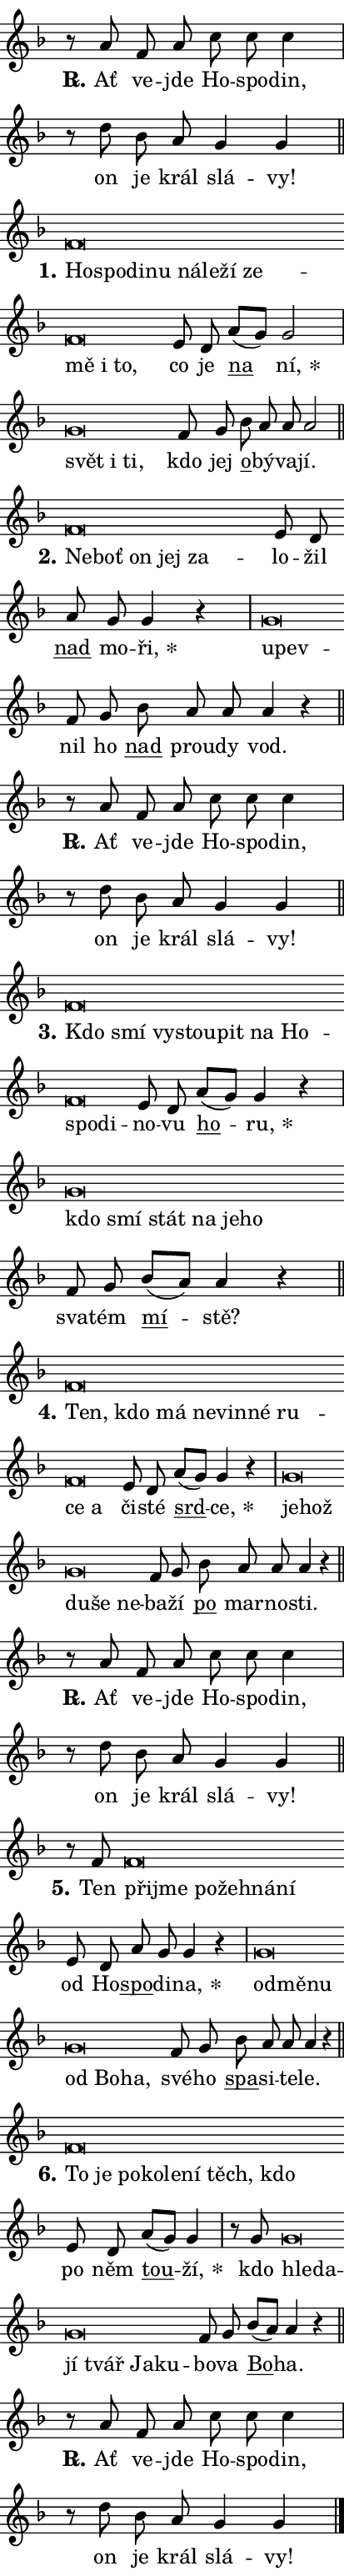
\version "2.24.0"
\header { tagline = "" }
\paper {
  indent = 0\cm
  top-margin = 0\cm
  right-margin = 0\cm
  bottom-margin = 0\cm
  left-margin = 0\cm
  paper-width = 7\cm
  page-breaking = #ly:one-page-breaking
  system-system-spacing.basic-distance = #11
  score-system-spacing.basic-distance = #11
  ragged-last = ##f
}


%% Author: Thomas Morley
%% https://lists.gnu.org/archive/html/lilypond-user/2020-05/msg00002.html
#(define (line-position grob)
"Returns position of @var[grob} in current system:
   @code{'start}, if at first time-step
   @code{'end}, if at last time-step
   @code{'middle} otherwise
"
  (let* ((col (ly:item-get-column grob))
         (ln (ly:grob-object col 'left-neighbor))
         (rn (ly:grob-object col 'right-neighbor))
         (col-to-check-left (if (ly:grob? ln) ln col))
         (col-to-check-right (if (ly:grob? rn) rn col))
         (break-dir-left
           (and
             (ly:grob-property col-to-check-left 'non-musical #f)
             (ly:item-break-dir col-to-check-left)))
         (break-dir-right
           (and
             (ly:grob-property col-to-check-right 'non-musical #f)
             (ly:item-break-dir col-to-check-right))))
        (cond ((eqv? 1 break-dir-left) 'start)
              ((eqv? -1 break-dir-right) 'end)
              (else 'middle))))

#(define (tranparent-at-line-position vctor)
  (lambda (grob)
  "Relying on @code{line-position} select the relevant enry from @var{vctor}.
Used to determine transparency,"
    (case (line-position grob)
      ((end) (not (vector-ref vctor 0)))
      ((middle) (not (vector-ref vctor 1)))
      ((start) (not (vector-ref vctor 2))))))

noteHeadBreakVisibility =
#(define-music-function (break-visibility)(vector?)
"Makes @code{NoteHead}s transparent relying on @var{break-visibility}"
#{
  \override NoteHead.transparent =
    #(tranparent-at-line-position break-visibility)
#})

#(define delete-ledgers-for-transparent-note-heads
  (lambda (grob)
    "Reads whether a @code{NoteHead} is transparent.
If so this @code{NoteHead} is removed from @code{'note-heads} from
@var{grob}, which is supposed to be @code{LedgerLineSpanner}.
As a result ledgers are not printed for this @code{NoteHead}"
    (let* ((nhds-array (ly:grob-object grob 'note-heads))
           (nhds-list
             (if (ly:grob-array? nhds-array)
                 (ly:grob-array->list nhds-array)
                 '()))
           ;; Relies on the transparent-property being done before
           ;; Staff.LedgerLineSpanner.after-line-breaking is executed.
           ;; This is fragile ...
           (to-keep
             (remove
               (lambda (nhd)
                 (ly:grob-property nhd 'transparent #f))
               nhds-list)))
      ;; TODO find a better method to iterate over grob-arrays, similiar
      ;; to filter/remove etc for lists
      ;; For now rebuilt from scratch
      (set! (ly:grob-object grob 'note-heads)  '())
      (for-each
        (lambda (nhd)
          (ly:pointer-group-interface::add-grob grob 'note-heads nhd))
        to-keep))))

hideNotes = {
  \noteHeadBreakVisibility #begin-of-line-visible
}
unHideNotes = {
  \noteHeadBreakVisibility #all-visible
}

% work-around for resetting accidentals
% https://lilypond.org/doc/v2.23/Documentation/notation/displaying-rhythms#unmetered-music
cadenzaMeasure = {
  \cadenzaOff
  \partial 1024 s1024
  \cadenzaOn
}

#(define-markup-command (accent layout props text) (markup?)
  "Underline accented syllable"
  (interpret-markup layout props
    #{\markup \override #'(offset . 4.3) \underline { #text }#}))

responsum = \markup \concat {
  "R" \hspace #-1.05 \path #0.1 #'((moveto 0 0.07) (lineto 0.9 0.8)) \hspace #0.05 "."
}

\layout {
    \context {
        \Staff
        \remove "Time_signature_engraver"
        \override LedgerLineSpanner.after-line-breaking = #delete-ledgers-for-transparent-note-heads
    }
    \context {
        \Voice {
            \override NoteHead.output-attributes = #'((class . "notehead"))
            \override Hairpin.height = #0.55
        }
    }
    \context {
        \Lyrics {
            \override StanzaNumber.output-attributes = #'((class . "stanzanumber"))
            \override LyricSpace.minimum-distance = #0.9
            \override LyricText.font-name = #"TeX Gyre Schola"
            \override LyricText.font-size = 1
            \override StanzaNumber.font-name = #"TeX Gyre Schola Bold"
            \override StanzaNumber.font-size = 1
        }
    }
}

% magnetic-lyrics.ily
%
%   written by
%     Jean Abou Samra <jean@abou-samra.fr>
%     Werner Lemberg <wl@gnu.org>
%
%   adapted by
%     Jiri Hon <jiri.hon@gmail.com>
%
% Version 2022-Apr-15

% https://www.mail-archive.com/lilypond-user@gnu.org/msg149350.html

#(define (Left_hyphen_pointer_engraver context)
   "Collect syllable-hyphen-syllable occurrences in lyrics and store
them in properties.  This engraver only looks to the left.  For
example, if the lyrics input is @code{foo -- bar}, it does the
following.

@itemize @bullet
@item
Set the @code{text} property of the @code{LyricHyphen} grob between
@q{foo} and @q{bar} to @code{foo}.

@item
Set the @code{left-hyphen} property of the @code{LyricText} grob with
text @q{foo} to the @code{LyricHyphen} grob between @q{foo} and
@q{bar}.
@end itemize

Use this auxiliary engraver in combination with the
@code{lyric-@/text::@/apply-@/magnetic-@/offset!} hook."
   (let ((hyphen #f)
         (text #f))
     (make-engraver
      (acknowledgers
       ((lyric-syllable-interface engraver grob source-engraver)
        (set! text grob)))
      (end-acknowledgers
       ((lyric-hyphen-interface engraver grob source-engraver)
        ;(when (not (grob::has-interface grob 'lyric-space-interface))
          (set! hyphen grob)));)
      ((stop-translation-timestep engraver)
       (when (and text hyphen)
         (ly:grob-set-object! text 'left-hyphen hyphen))
       (set! text #f)
       (set! hyphen #f)))))

#(define (lyric-text::apply-magnetic-offset! grob)
   "If the space between two syllables is less than the value in
property @code{LyricText@/.details@/.squash-threshold}, move the right
syllable to the left so that it gets concatenated with the left
syllable.

Use this function as a hook for
@code{LyricText@/.after-@/line-@/breaking} if the
@code{Left_@/hyphen_@/pointer_@/engraver} is active."
   (let ((hyphen (ly:grob-object grob 'left-hyphen #f)))
     (when hyphen
       (let ((left-text (ly:spanner-bound hyphen LEFT)))
         (when (grob::has-interface left-text 'lyric-syllable-interface)
           (let* ((common (ly:grob-common-refpoint grob left-text X))
                  (this-x-ext (ly:grob-extent grob common X))
                  (left-x-ext
                   (begin
                     ;; Trigger magnetism for left-text.
                     (ly:grob-property left-text 'after-line-breaking)
                     (ly:grob-extent left-text common X)))
                  ;; `delta` is the gap width between two syllables.
                  (delta (- (interval-start this-x-ext)
                            (interval-end left-x-ext)))
                  (details (ly:grob-property grob 'details))
                  (threshold (assoc-get 'squash-threshold details 0.2)))
             (when (< delta threshold)
               (let* (;; We have to manipulate the input text so that
                      ;; ligatures crossing syllable boundaries are not
                      ;; disabled.  For languages based on the Latin
                      ;; script this is essentially a beautification.
                      ;; However, for non-Western scripts it can be a
                      ;; necessity.
                      (lt (ly:grob-property left-text 'text))
                      (rt (ly:grob-property grob 'text))
                      (is-space (grob::has-interface hyphen 'lyric-space-interface))
                      (space (if is-space " " ""))
                      (space-markup (grob-interpret-markup grob " "))
                      (space-size (interval-length (ly:stencil-extent space-markup X)))
                      (extra-delta (if is-space space-size 0))
                      ;; Append new syllable.
                      (ltrt-space (if (and (string? lt) (string? rt))
                                (string-append lt space rt)
                                (make-concat-markup (list lt space rt))))
                      ;; Right-align `ltrt` to the right side.
                      (ltrt-space-markup (grob-interpret-markup
                               grob
                               (make-translate-markup
                                (cons (interval-length this-x-ext) 0)
                                (make-right-align-markup ltrt-space)))))
                 (begin
                   ;; Don't print `left-text`.
                   (ly:grob-set-property! left-text 'stencil #f)
                   ;; Set text and stencil (which holds all collected
                   ;; syllables so far) and shift it to the left.
                   (ly:grob-set-property! grob 'text ltrt-space)
                   (ly:grob-set-property! grob 'stencil ltrt-space-markup)
                   (ly:grob-translate-axis! grob (- (- delta extra-delta)) X))))))))))


#(define (lyric-hyphen::displace-bounds-first grob)
   ;; Make very sure this callback isn't triggered too early.
   (let ((left (ly:spanner-bound grob LEFT))
         (right (ly:spanner-bound grob RIGHT)))
     (ly:grob-property left 'after-line-breaking)
     (ly:grob-property right 'after-line-breaking)
     (ly:lyric-hyphen::print grob)))

squashThreshold = #0.4

\layout {
  \context {
    \Lyrics
    \consists #Left_hyphen_pointer_engraver
    \override LyricText.after-line-breaking =
      #lyric-text::apply-magnetic-offset!
    \override LyricHyphen.stencil = #lyric-hyphen::displace-bounds-first
    \override LyricText.details.squash-threshold = \squashThreshold
    \override LyricHyphen.minimum-distance = 0
    \override LyricHyphen.minimum-length = \squashThreshold
  }
}

squash = \override LyricText.details.squash-threshold = 9999
unSquash = \override LyricText.details.squash-threshold = \squashThreshold

left = \override LyricText.self-alignment-X = #LEFT
unLeft = \revert LyricText.self-alignment-X

starOffset = #(lambda (grob) 
                (let ((x_offset (ly:self-alignment-interface::aligned-on-x-parent grob)))
                  (if (= x_offset 0) 0 (+ x_offset 1.2))))

star = #(define-music-function (syllable)(string?)
"Append star separator at the end of a syllable"
#{
  \once \override LyricText.X-offset = #starOffset
  \lyricmode { \markup {
    #syllable
    \override #'((font-name . "TeX Gyre Schola Bold")) \hspace #0.2 \lower #0.65 \larger "*"
  } }
#})

starAccent = #(define-music-function (syllable)(string?)
"Append star separator at the end of a syllable and make accent"
#{
  \once \override LyricText.X-offset = #starOffset
  \lyricmode { \markup {
    \accent #syllable
    \override #'((font-name . "TeX Gyre Schola Bold")) \hspace #0.2 \lower #0.65 \larger "*"
  } }
#})

breath = #(define-music-function (syllable)(string?)
"Append breathing indicator at the end of a syllable"
#{
  \lyricmode { \markup { #syllable "+" } }
#})

optionalBreath = #(define-music-function (syllable)(string?)
"Append optional breathing indicator at the end of a syllable"
#{
  \lyricmode { \markup { #syllable "(+)" } }
#})


\score {
    <<
        \new Voice = "melody" { \cadenzaOn \key f \major \relative { r8 a' f a c c c4 \cadenzaMeasure \bar "|" r8 d bes a g4 g \cadenzaMeasure \bar "||" \break } }
        \new Lyrics \lyricsto "melody" { \lyricmode { \set stanza = \responsum
Ať ve -- jde Ho -- spo -- din, on je král slá -- vy! } }
    >>
    \layout {}
}

\score {
    <<
        \new Voice = "melody" { \cadenzaOn \key f \major \relative { f'\breve*1/16 \hideNotes \breve*1/16 \bar "" \breve*1/16 \bar "" \breve*1/16 \bar "" \breve*1/16 \bar "" \breve*1/16 \bar "" \breve*1/16 \bar "" \breve*1/16 \bar "" \breve*1/16 \bar "" \breve*1/16 \breve*1/16 \bar "" \unHideNotes e8 d \bar "" a'[( g)] g2 \cadenzaMeasure \bar "|" g\breve*1/16 \hideNotes \breve*1/16 \breve*1/16 \bar "" \unHideNotes f8 g \bar "" bes a a a2 \cadenzaMeasure \bar "||" \break } }
        \new Lyrics \lyricsto "melody" { \lyricmode { \set stanza = "1."
\left Ho -- \squash spo -- di -- nu ná -- le -- ží ze -- mě i to, \unLeft \unSquash co je \markup \accent na \star ní, \left svět \squash i ti, \unLeft \unSquash kdo jej \markup \accent o -- bý -- va -- jí. } }
    >>
    \layout {}
}

\score {
    <<
        \new Voice = "melody" { \cadenzaOn \key f \major \relative { f'\breve*1/16 \hideNotes \breve*1/16 \bar "" \breve*1/16 \bar "" \breve*1/16 \breve*1/16 \bar "" \unHideNotes e8 d \bar "" a' g g4 r \cadenzaMeasure \bar "|" g\breve*1/16 \hideNotes \breve*1/16 \bar "" \unHideNotes f8 g \bar "" bes a a a4 r \cadenzaMeasure \bar "||" \break } }
        \new Lyrics \lyricsto "melody" { \lyricmode { \set stanza = "2."
\left Ne -- \squash boť on jej za -- \unLeft \unSquash lo -- žil \markup \accent nad mo -- \star ři, \left u -- \squash pev -- \unLeft \unSquash nil ho \markup \accent nad prou -- dy vod. } }
    >>
    \layout {}
}

\score {
    <<
        \new Voice = "melody" { \cadenzaOn \key f \major \relative { r8 a' f a c c c4 \cadenzaMeasure \bar "|" r8 d bes a g4 g \cadenzaMeasure \bar "||" \break } }
        \new Lyrics \lyricsto "melody" { \lyricmode { \set stanza = \responsum
Ať ve -- jde Ho -- spo -- din, on je král slá -- vy! } }
    >>
    \layout {}
}

\score {
    <<
        \new Voice = "melody" { \cadenzaOn \key f \major \relative { f'\breve*1/16 \hideNotes \breve*1/16 \bar "" \breve*1/16 \bar "" \breve*1/16 \bar "" \breve*1/16 \bar "" \breve*1/16 \bar "" \breve*1/16 \bar "" \breve*1/16 \breve*1/16 \bar "" \unHideNotes e8 d \bar "" a'[( g)] g4 r \cadenzaMeasure \bar "|" g\breve*1/16 \hideNotes \breve*1/16 \bar "" \breve*1/16 \bar "" \breve*1/16 \bar "" \breve*1/16 \breve*1/16 \bar "" \unHideNotes f8 g \bar "" bes[( a)] a4 r \cadenzaMeasure \bar "||" \break } }
        \new Lyrics \lyricsto "melody" { \lyricmode { \set stanza = "3."
\left Kdo \squash smí vy -- stou -- pit na Ho -- spo -- di -- \unLeft \unSquash no -- vu \markup \accent ho -- \star ru, \left kdo \squash smí stát na je -- ho \unLeft \unSquash sva -- tém \markup \accent mí -- stě? } }
    >>
    \layout {}
}

\score {
    <<
        \new Voice = "melody" { \cadenzaOn \key f \major \relative { f'\breve*1/16 \hideNotes \breve*1/16 \bar "" \breve*1/16 \bar "" \breve*1/16 \bar "" \breve*1/16 \bar "" \breve*1/16 \bar "" \breve*1/16 \bar "" \breve*1/16 \breve*1/16 \bar "" \unHideNotes e8 d \bar "" a'[( g)] g4 r \cadenzaMeasure \bar "|" g\breve*1/16 \hideNotes \breve*1/16 \bar "" \breve*1/16 \bar "" \breve*1/16 \breve*1/16 \bar "" \unHideNotes f8 g \bar "" bes a a a4 r \cadenzaMeasure \bar "||" \break } }
        \new Lyrics \lyricsto "melody" { \lyricmode { \set stanza = "4."
\left Ten, \squash kdo má ne -- vin -- né ru -- ce a \unLeft \unSquash či -- sté \markup \accent srd -- \star ce, \left je -- \squash hož du -- še ne -- \unLeft \unSquash ba -- ží \markup \accent po mar -- no -- sti. } }
    >>
    \layout {}
}

\score {
    <<
        \new Voice = "melody" { \cadenzaOn \key f \major \relative { r8 a' f a c c c4 \cadenzaMeasure \bar "|" r8 d bes a g4 g \cadenzaMeasure \bar "||" \break } }
        \new Lyrics \lyricsto "melody" { \lyricmode { \set stanza = \responsum
Ať ve -- jde Ho -- spo -- din, on je král slá -- vy! } }
    >>
    \layout {}
}

\score {
    <<
        \new Voice = "melody" { \cadenzaOn \key f \major \relative { r8 f' f\breve*1/16 \hideNotes \breve*1/16 \bar "" \breve*1/16 \bar "" \breve*1/16 \bar "" \breve*1/16 \breve*1/16 \bar "" \unHideNotes e8 d \bar "" a' g g4 r \cadenzaMeasure \bar "|" g\breve*1/16 \hideNotes \breve*1/16 \bar "" \breve*1/16 \bar "" \breve*1/16 \bar "" \breve*1/16 \breve*1/16 \bar "" \unHideNotes f8 g \bar "" bes a a a4 r \cadenzaMeasure \bar "||" \break } }
        \new Lyrics \lyricsto "melody" { \lyricmode { \set stanza = "5."
Ten \left při -- \squash jme po -- žeh -- ná -- ní \unLeft \unSquash od Ho -- \markup \accent spo -- di -- \star na, \left od -- \squash mě -- nu od Bo -- ha, \unLeft \unSquash své -- ho \markup \accent spa -- si -- te -- le. } }
    >>
    \layout {}
}

\score {
    <<
        \new Voice = "melody" { \cadenzaOn \key f \major \relative { f'\breve*1/16 \hideNotes \breve*1/16 \bar "" \breve*1/16 \bar "" \breve*1/16 \bar "" \breve*1/16 \bar "" \breve*1/16 \bar "" \breve*1/16 \breve*1/16 \bar "" \unHideNotes e8 d \bar "" a'[( g)] g4 \cadenzaMeasure \bar "|" r8 g g\breve*1/16 \hideNotes \breve*1/16 \bar "" \breve*1/16 \bar "" \breve*1/16 \bar "" \breve*1/16 \breve*1/16 \bar "" \unHideNotes f8 g \bar "" bes[( a)] a4 r \cadenzaMeasure \bar "||" \break } }
        \new Lyrics \lyricsto "melody" { \lyricmode { \set stanza = "6."
\left To \squash je po -- ko -- le -- ní těch, kdo \unLeft \unSquash po něm \markup \accent tou -- \star ží, kdo \left hle -- \squash da -- jí tvář Ja -- ku -- \unLeft \unSquash bo -- va \markup \accent Bo -- ha. } }
    >>
    \layout {}
}

\score {
    <<
        \new Voice = "melody" { \cadenzaOn \key f \major \relative { r8 a' f a c c c4 \cadenzaMeasure \bar "|" r8 d bes a g4 g \cadenzaMeasure \bar "||" \break } \bar "|." }
        \new Lyrics \lyricsto "melody" { \lyricmode { \set stanza = \responsum
Ať ve -- jde Ho -- spo -- din, on je král slá -- vy! } }
    >>
    \layout {}
}
